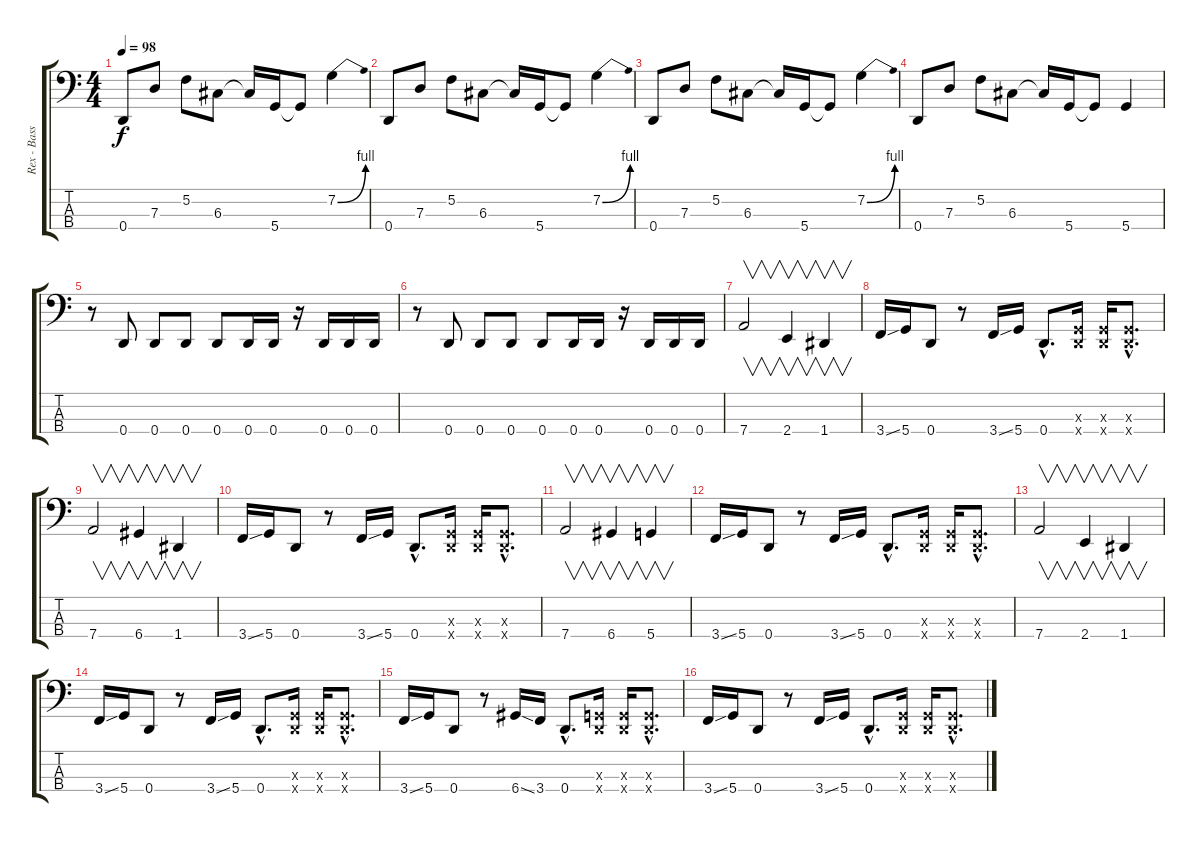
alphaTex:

\track ("Rex - Bass" "Rex - Bass") {instrument electricbasspick}
\staff {score tabs}
\tuning (F2 C2 G1 D1) {hide}
\ts (4 4)
\tempo 98
\clef f4
\ks c
0.4.8{dy f} 7.3.8 5.2.8 6.3.8 6.3{t}.16 5.4.16 5.4{t}.8 7.2{be (bend 0 0 60 4)}.4 |
0.4.8 7.3.8 5.2.8 6.3.8 6.3{t}.16 5.4.16 5.4{t}.8 7.2{be (bend 0 0 60 4)}.4 |
0.4.8 7.3.8 5.2.8 6.3.8 6.3{t}.16 5.4.16 5.4{t}.8 7.2{be (bend 0 0 60 4)}.4 |
0.4.8 7.3.8 5.2.8 6.3.8 6.3{t}.16 5.4.16 5.4{t}.8 5.4.4 |
r.8 0.4.8 0.4.8 0.4.8 0.4.8 0.4.16 0.4.16 r.16 0.4.16 0.4.16 0.4.16 |
r.8 0.4.8 0.4.8 0.4.8 0.4.8 0.4.16 0.4.16 r.16 0.4.16 0.4.16 0.4.16 |
7.4.2{v} 2.4.4{v} 1.4.4{v} |
3.4{ss}.16 5.4.16 0.4.8 r.8 3.4{ss}.16 5.4.16 0.4{hac}.8{d} (0.3{x} 0.4{x}).16 (0.3{x} 0.4{x}).16 (0.3{hac x} 0.4{hac x}).8{d} |
7.4.2{v} 6.4.4{v} 1.4.4{v} |
3.4{ss}.16 5.4.16 0.4.8 r.8 3.4{ss}.16 5.4.16 0.4{hac}.8{d} (0.3{x} 0.4{x}).16 (0.3{x} 0.4{x}).16 (0.3{hac x} 0.4{hac x}).8{d} |
7.4.2{v} 6.4.4{v} 5.4.4{v} |
3.4{ss}.16 5.4.16 0.4.8 r.8 3.4{ss}.16 5.4.16 0.4{hac}.8{d} (0.3{x} 0.4{x}).16 (0.3{x} 0.4{x}).16 (0.3{hac x} 0.4{hac x}).8{d} |
7.4.2{v} 2.4.4{v} 1.4.4{v} |
3.4{ss}.16 5.4.16 0.4.8 r.8 3.4{ss}.16 5.4.16 0.4{hac}.8{d} (0.3{x} 0.4{x}).16 (0.3{x} 0.4{x}).16 (0.3{hac x} 0.4{hac x}).8{d} |
3.4{ss}.16 5.4.16 0.4.8 r.8 6.4{ss}.16 3.4.16 0.4{hac}.8{d} (0.3{x} 0.4{x}).16 (0.3{x} 0.4{x}).16 (0.3{hac x} 0.4{hac x}).8{d} |
3.4{ss}.16 5.4.16 0.4.8 r.8 3.4{ss}.16 5.4.16 0.4{hac}.8{d} (0.3{x} 0.4{x}).16 (0.3{x} 0.4{x}).16 (0.3{hac x} 0.4{hac x}).8{d}
